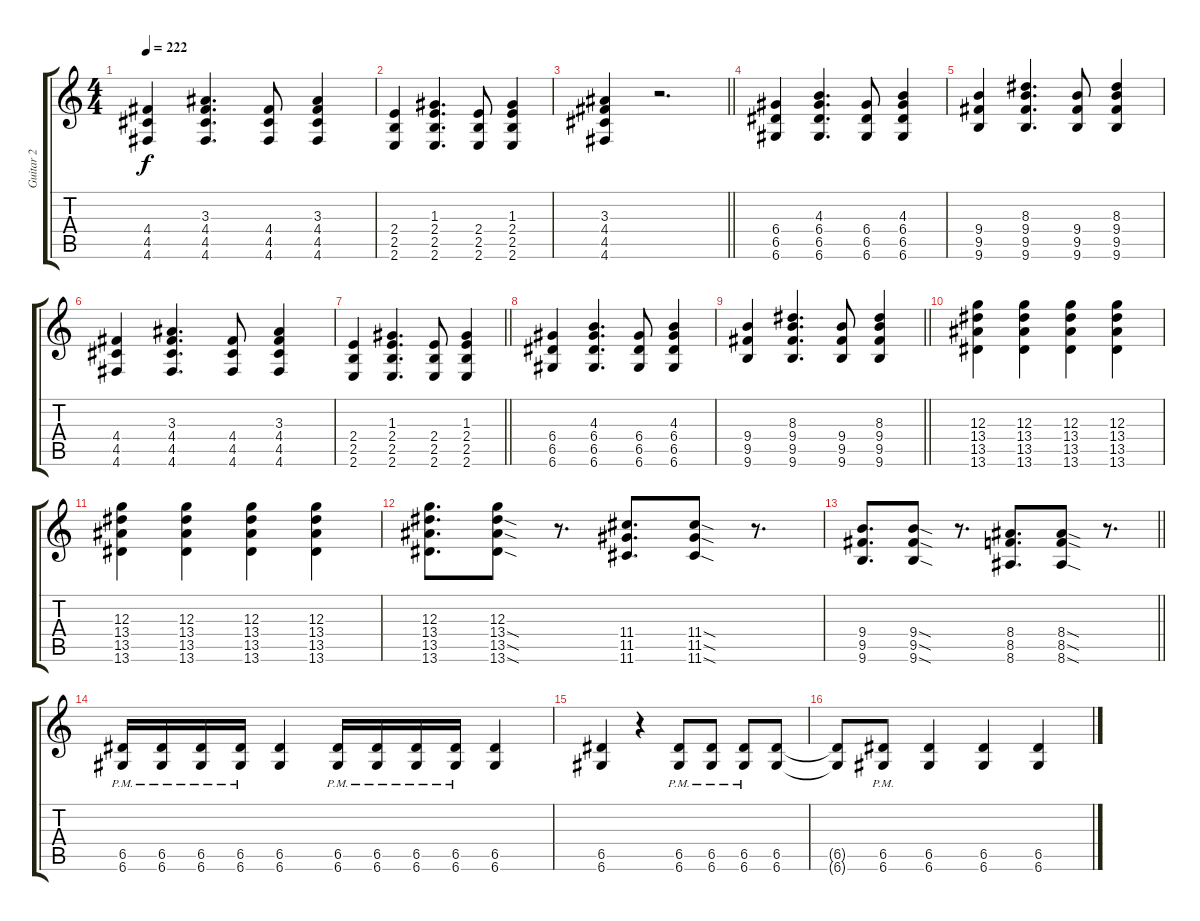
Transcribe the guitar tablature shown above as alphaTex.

\track ("Guitar 2" "Guitar 2") {instrument distortionguitar}
\staff {score tabs}
\tuning (E4 B3 G3 D3 A2 D2) {hide}
\ts (4 4)
\tempo 222
\clef g2
\ks c
(4.4 4.5 4.6).4{dy f} (3.3 4.4 4.5 4.6).4{d} (4.4 4.5 4.6).8 (3.3 4.4 4.5 4.6).4 |
(2.4 2.5 2.6).4 (1.3 2.4 2.5 2.6).4{d} (2.4 2.5 2.6).8 (1.3 2.4 2.5 2.6).4 |
\barLineRight lightlight
(3.3 4.4 4.5 4.6).4 r.2{d} |
(6.4 6.5 6.6).4 (4.3 6.4 6.5 6.6).4{d} (6.4 6.5 6.6).8 (4.3 6.4 6.5 6.6).4 |
(9.4 9.5 9.6).4 (8.3 9.4 9.5 9.6).4{d} (9.4 9.5 9.6).8 (8.3 9.4 9.5 9.6).4 |
(4.4 4.5 4.6).4 (3.3 4.4 4.5 4.6).4{d} (4.4 4.5 4.6).8 (3.3 4.4 4.5 4.6).4 |
\barLineRight lightlight
(2.4 2.5 2.6).4 (1.3 2.4 2.5 2.6).4{d} (2.4 2.5 2.6).8 (1.3 2.4 2.5 2.6).4 |
(6.4 6.5 6.6).4 (4.3 6.4 6.5 6.6).4{d} (6.4 6.5 6.6).8 (4.3 6.4 6.5 6.6).4 |
\barLineRight lightlight
(9.4 9.5 9.6).4 (8.3 9.4 9.5 9.6).4{d} (9.4 9.5 9.6).8 (8.3 9.4 9.5 9.6).4 |
(12.3 13.4 13.5 13.6).4 (12.3 13.4 13.5 13.6).4 (12.3 13.4 13.5 13.6).4 (12.3 13.4 13.5 13.6).4 |
(12.3 13.4 13.5 13.6).4 (12.3 13.4 13.5 13.6).4 (12.3 13.4 13.5 13.6).4 (12.3 13.4 13.5 13.6).4 |
(12.3 13.4 13.5 13.6).8{d} (12.3 13.4{sod} 13.5{sod} 13.6{sod}).8 r.8{d} (11.4 11.5 11.6).8{d} (11.4{sod} 11.5{sod} 11.6{sod}).8 r.8{d} |
\barLineRight lightlight
(9.4 9.5 9.6).8{d} (9.4{sod} 9.5{sod} 9.6{sod}).8 r.8{d} (8.4 8.5 8.6).8{d} (8.4{sod} 8.5{sod} 8.6{sod}).8 r.8{d} |
\section ("" "")
(6.5{pm} 6.6{pm}).16 (6.5{pm} 6.6{pm}).16 (6.5{pm} 6.6{pm}).16 (6.5{pm} 6.6{pm}).16 (6.5 6.6).4 (6.5{pm} 6.6{pm}).16 (6.5{pm} 6.6{pm}).16 (6.5{pm} 6.6{pm}).16 (6.5{pm} 6.6{pm}).16 (6.5 6.6).4 |
(6.5 6.6).4 r.4 (6.5{pm} 6.6{pm}).8 (6.5{pm} 6.6{pm}).8 (6.5{pm} 6.6{pm}).8 (6.5 6.6).8 |
(6.5{t} 6.6{t}).8 (6.5{pm} 6.6{pm}).8 (6.5 6.6).4 (6.5 6.6).4 (6.5 6.6).4
